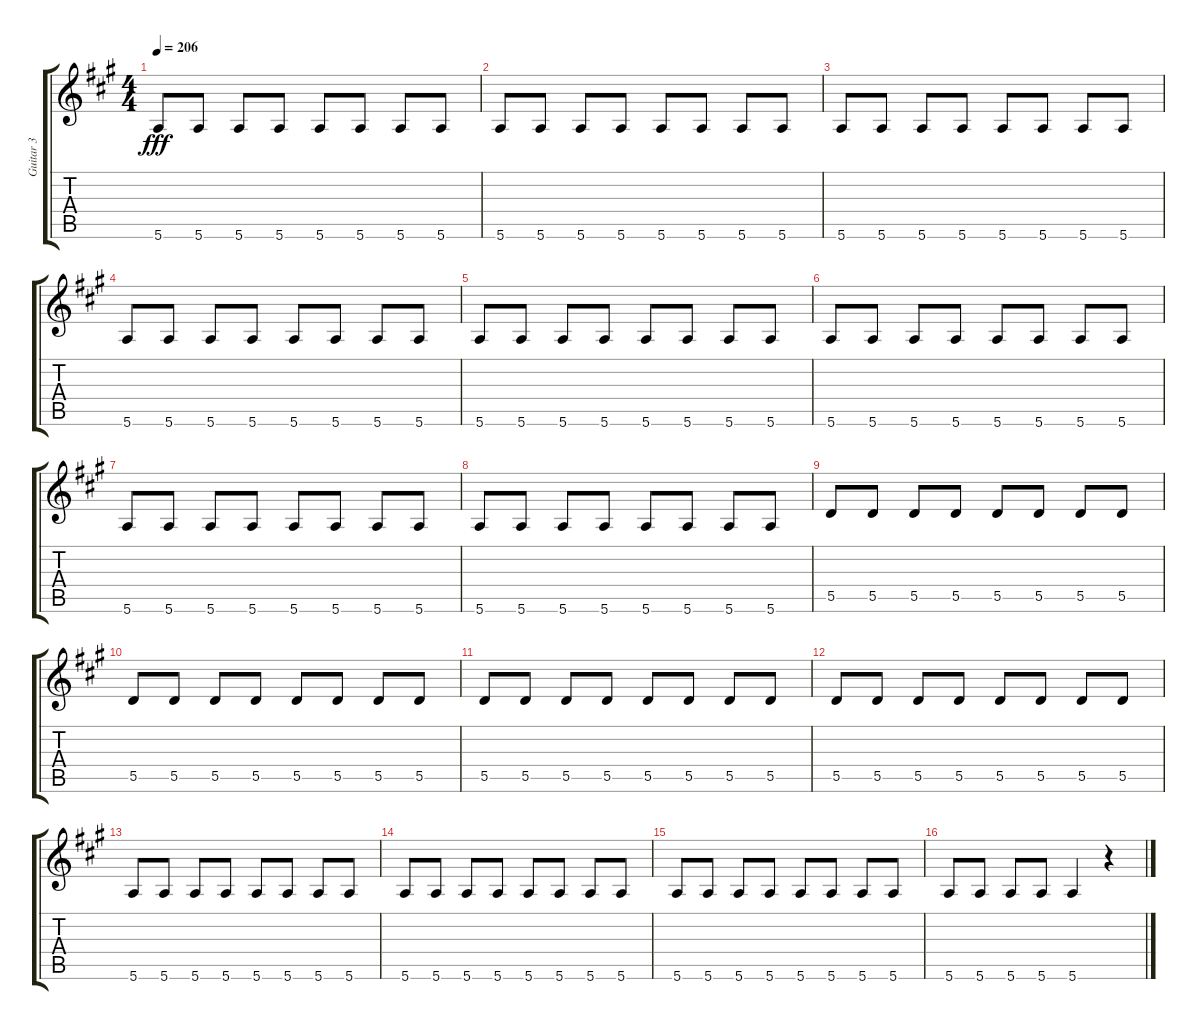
\track ("Guitar 3" "Guitar 3") {instrument distortionguitar}
\staff {score tabs}
\tuning (E4 B3 G3 D3 A2 E2) {hide}
\ts (4 4)
\tempo 206
\clef g2
\ks a
5.6.8{dy fff} 5.6.8 5.6.8 5.6.8 5.6.8 5.6.8 5.6.8 5.6.8 |
5.6.8 5.6.8 5.6.8 5.6.8 5.6.8 5.6.8 5.6.8 5.6.8 |
5.6.8 5.6.8 5.6.8 5.6.8 5.6.8 5.6.8 5.6.8 5.6.8 |
5.6.8 5.6.8 5.6.8 5.6.8 5.6.8 5.6.8 5.6.8 5.6.8 |
5.6.8 5.6.8 5.6.8 5.6.8 5.6.8 5.6.8 5.6.8 5.6.8 |
5.6.8 5.6.8 5.6.8 5.6.8 5.6.8 5.6.8 5.6.8 5.6.8 |
5.6.8 5.6.8 5.6.8 5.6.8 5.6.8 5.6.8 5.6.8 5.6.8 |
5.6.8 5.6.8 5.6.8 5.6.8 5.6.8 5.6.8 5.6.8 5.6.8 |
5.5.8 5.5.8 5.5.8 5.5.8 5.5.8 5.5.8 5.5.8 5.5.8 |
5.5.8 5.5.8 5.5.8 5.5.8 5.5.8 5.5.8 5.5.8 5.5.8 |
5.5.8 5.5.8 5.5.8 5.5.8 5.5.8 5.5.8 5.5.8 5.5.8 |
5.5.8 5.5.8 5.5.8 5.5.8 5.5.8 5.5.8 5.5.8 5.5.8 |
5.6.8 5.6.8 5.6.8 5.6.8 5.6.8 5.6.8 5.6.8 5.6.8 |
5.6.8 5.6.8 5.6.8 5.6.8 5.6.8 5.6.8 5.6.8 5.6.8 |
5.6.8 5.6.8 5.6.8 5.6.8 5.6.8 5.6.8 5.6.8 5.6.8 |
5.6.8 5.6.8 5.6.8 5.6.8 5.6.4 r.4
